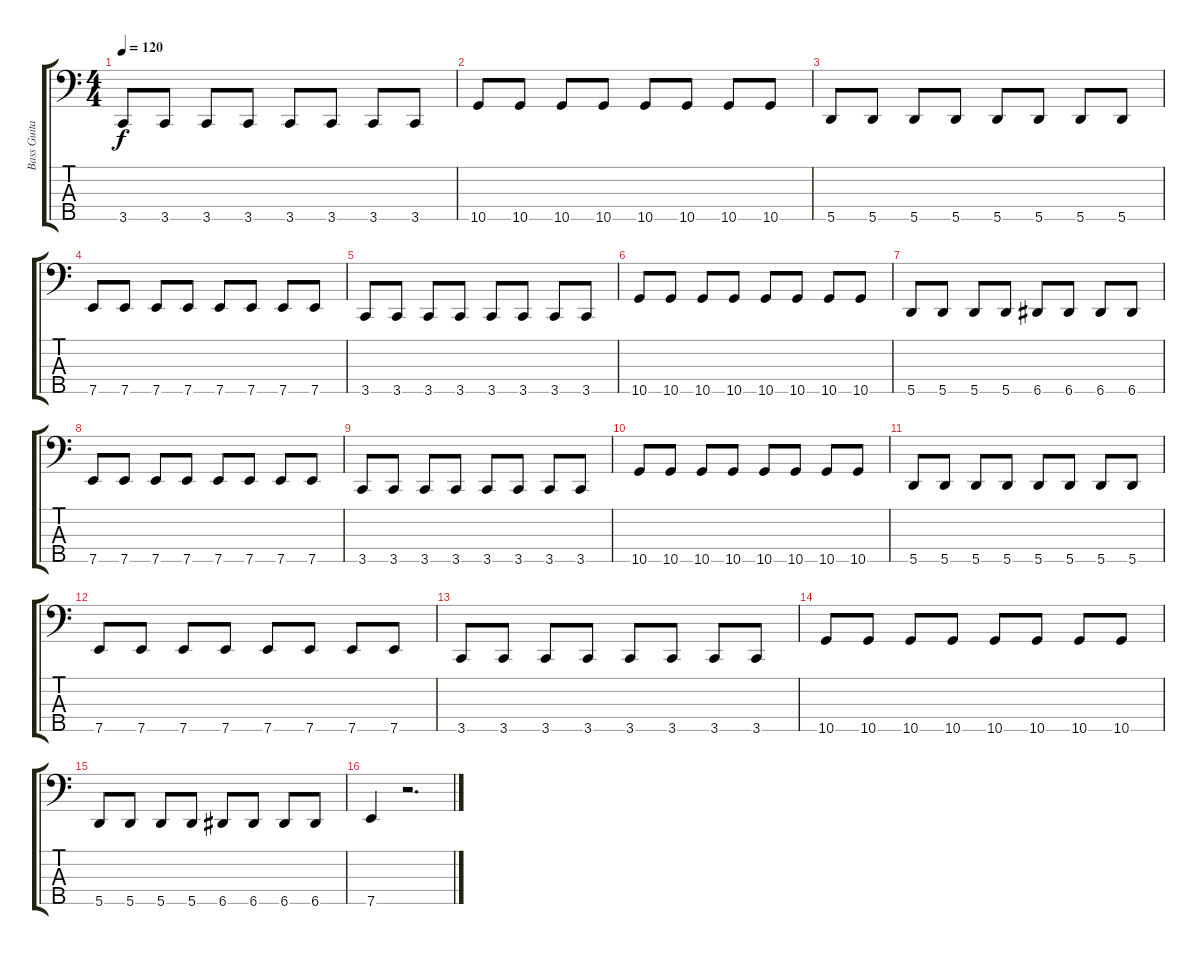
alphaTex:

\track ("Bass Guitar" "Bass Guita") {instrument electricbasspick}
\staff {score tabs}
\tuning (G2 D2 A1 E1 A0) {hide}
\ts (4 4)
\tempo 120
\clef f4
\ks c
3.5.8{dy f} 3.5.8 3.5.8 3.5.8 3.5.8 3.5.8 3.5.8 3.5.8 |
10.5.8 10.5.8 10.5.8 10.5.8 10.5.8 10.5.8 10.5.8 10.5.8 |
5.5.8 5.5.8 5.5.8 5.5.8 5.5.8 5.5.8 5.5.8 5.5.8 |
7.5.8 7.5.8 7.5.8 7.5.8 7.5.8 7.5.8 7.5.8 7.5.8 |
3.5.8 3.5.8 3.5.8 3.5.8 3.5.8 3.5.8 3.5.8 3.5.8 |
10.5.8 10.5.8 10.5.8 10.5.8 10.5.8 10.5.8 10.5.8 10.5.8 |
5.5.8 5.5.8 5.5.8 5.5.8 6.5.8 6.5.8 6.5.8 6.5.8 |
7.5.8 7.5.8 7.5.8 7.5.8 7.5.8 7.5.8 7.5.8 7.5.8 |
3.5.8 3.5.8 3.5.8 3.5.8 3.5.8 3.5.8 3.5.8 3.5.8 |
10.5.8 10.5.8 10.5.8 10.5.8 10.5.8 10.5.8 10.5.8 10.5.8 |
5.5.8 5.5.8 5.5.8 5.5.8 5.5.8 5.5.8 5.5.8 5.5.8 |
7.5.8 7.5.8 7.5.8 7.5.8 7.5.8 7.5.8 7.5.8 7.5.8 |
3.5.8 3.5.8 3.5.8 3.5.8 3.5.8 3.5.8 3.5.8 3.5.8 |
10.5.8 10.5.8 10.5.8 10.5.8 10.5.8 10.5.8 10.5.8 10.5.8 |
5.5.8 5.5.8 5.5.8 5.5.8 6.5.8 6.5.8 6.5.8 6.5.8 |
7.5.4 r.2{d}
